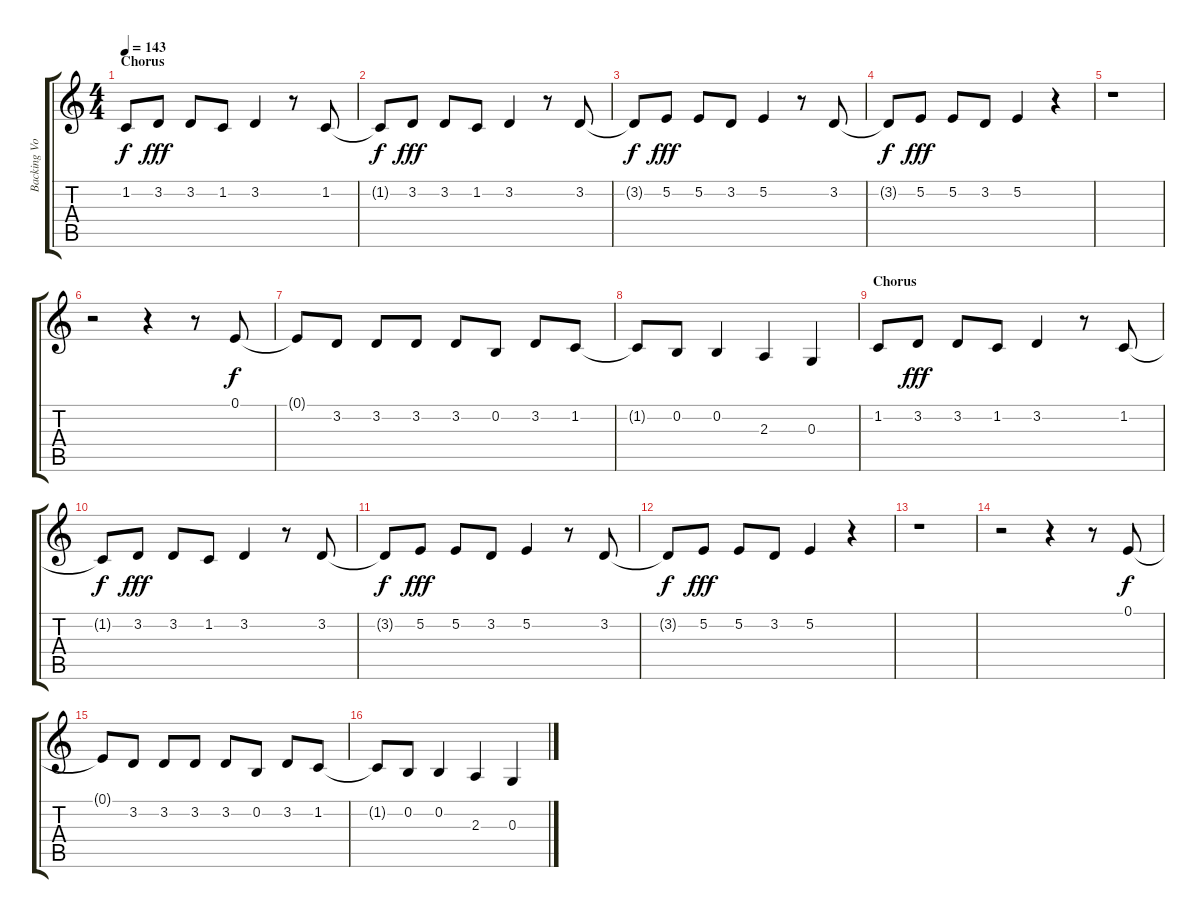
\track ("Backing Vox" "Backing Vo") {instrument drawbarorgan}
\staff {score tabs}
\tuning (E4 B3 G3 D3 A2 E2) {hide}
\ts (4 4)
\section ("" "Chorus")
\tempo 143
\clef g2
\ks c
1.2{t}.8{dy f} 3.2.8{dy fff} 3.2.8 1.2.8 3.2.4 r.8 1.2.8 |
1.2{t}.8{dy f} 3.2.8{dy fff} 3.2.8 1.2.8 3.2.4 r.8 3.2.8 |
3.2{t}.8{dy f} 5.2.8{dy fff} 5.2.8 3.2.8 5.2.4 r.8 3.2.8 |
3.2{t}.8{dy f} 5.2.8{dy fff} 5.2.8 3.2.8 5.2.4 r.4 |
r.1 |
r.2 r.4 r.8 0.1.8{dy f} |
0.1{t}.8 3.2.8 3.2.8 3.2.8 3.2.8 0.2.8 3.2.8 1.2.8 |
1.2{t}.8 0.2.8 0.2.4 2.3.4 0.3.4 |
\section ("" "Chorus")
1.2.8 3.2.8{dy fff} 3.2.8 1.2.8 3.2.4 r.8 1.2.8 |
1.2{t}.8{dy f} 3.2.8{dy fff} 3.2.8 1.2.8 3.2.4 r.8 3.2.8 |
3.2{t}.8{dy f} 5.2.8{dy fff} 5.2.8 3.2.8 5.2.4 r.8 3.2.8 |
3.2{t}.8{dy f} 5.2.8{dy fff} 5.2.8 3.2.8 5.2.4 r.4 |
r.1 |
r.2 r.4 r.8 0.1.8{dy f} |
0.1{t}.8 3.2.8 3.2.8 3.2.8 3.2.8 0.2.8 3.2.8 1.2.8 |
1.2{t}.8 0.2.8 0.2.4 2.3.4 0.3.4
